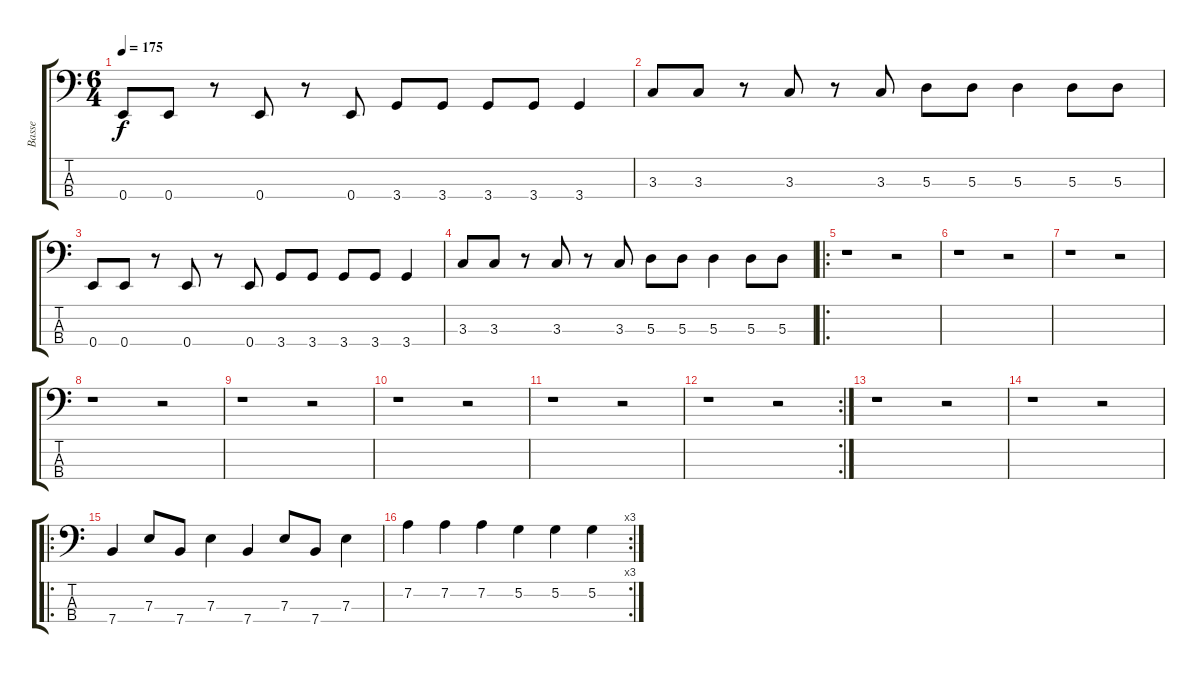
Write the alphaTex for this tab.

\track ("Basse" "Basse") {instrument electricbassfinger}
\staff {score tabs}
\tuning (G2 D2 A1 E1) {hide}
\ts (6 4)
\tempo 175
\clef f4
\ks c
0.4.8{dy f} 0.4.8 r.8 0.4.8 r.8 0.4.8 3.4.8 3.4.8 3.4.8 3.4.8 3.4.4 |
3.3.8 3.3.8 r.8 3.3.8 r.8 3.3.8 5.3.8 5.3.8 5.3.4 5.3.8 5.3.8 |
0.4.8 0.4.8 r.8 0.4.8 r.8 0.4.8 3.4.8 3.4.8 3.4.8 3.4.8 3.4.4 |
3.3.8 3.3.8 r.8 3.3.8 r.8 3.3.8 5.3.8 5.3.8 5.3.4 5.3.8 5.3.8 |
\ro
r.1 r.2 |
r.1 r.2 |
r.1 r.2 |
r.1 r.2 |
r.1 r.2 |
r.1 r.2 |
r.1 r.2 |
\rc 2
r.1 r.2 |
r.1 r.2 |
r.1 r.2 |
\ro
7.4.4 7.3.8 7.4.8 7.3.4 7.4.4 7.3.8 7.4.8 7.3.4 |
\rc 3
7.2.4 7.2.4 7.2.4 5.2.4 5.2.4 5.2.4
